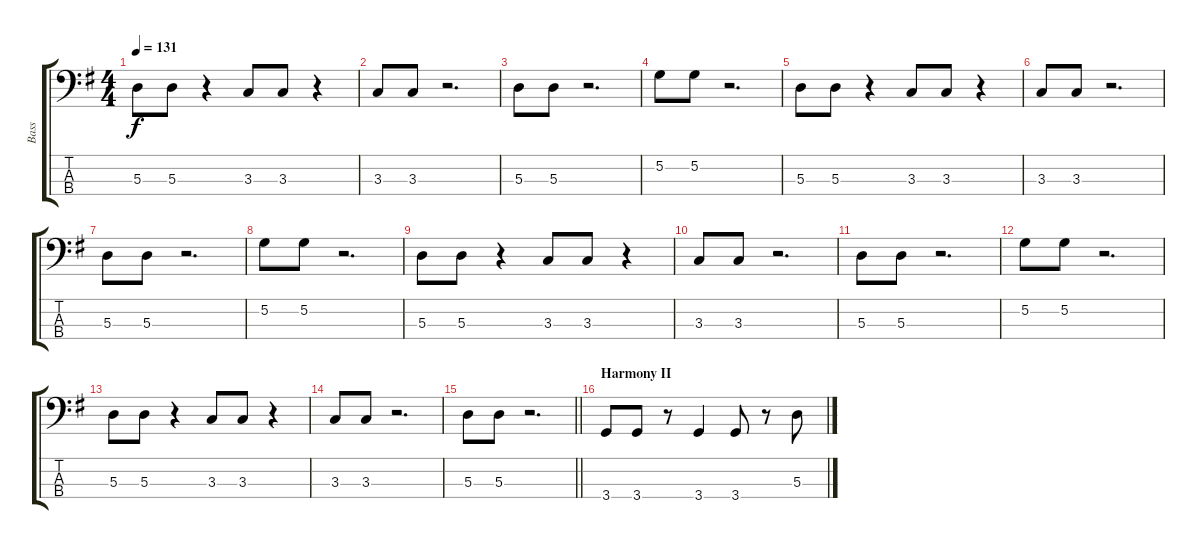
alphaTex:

\track ("Bass" "Bass") {instrument electricbasspick}
\staff {score tabs}
\tuning (G2 D2 A1 E1) {hide}
\ts (4 4)
\tempo 131
\clef f4
\ks g
5.3.8{dy f} 5.3.8{volume 14} r.4 3.3.8 3.3.8 r.4 |
3.3.8 3.3.8 r.2{d} |
5.3.8 5.3.8 r.2{d} |
5.2.8 5.2.8 r.2{d} |
5.3.8 5.3.8 r.4 3.3.8 3.3.8 r.4 |
3.3.8 3.3.8 r.2{d} |
5.3.8 5.3.8 r.2{d} |
5.2.8 5.2.8 r.2{d} |
5.3.8 5.3.8 r.4 3.3.8 3.3.8 r.4 |
3.3.8 3.3.8 r.2{d} |
5.3.8 5.3.8 r.2{d} |
5.2.8 5.2.8 r.2{d} |
5.3.8 5.3.8 r.4 3.3.8 3.3.8 r.4 |
3.3.8 3.3.8 r.2{d} |
\barLineRight lightlight
5.3.8 5.3.8 r.2{d} |
\section ("" "Harmony II")
3.4.8 3.4.8 r.8 3.4.4 3.4.8 r.8 5.3.8
